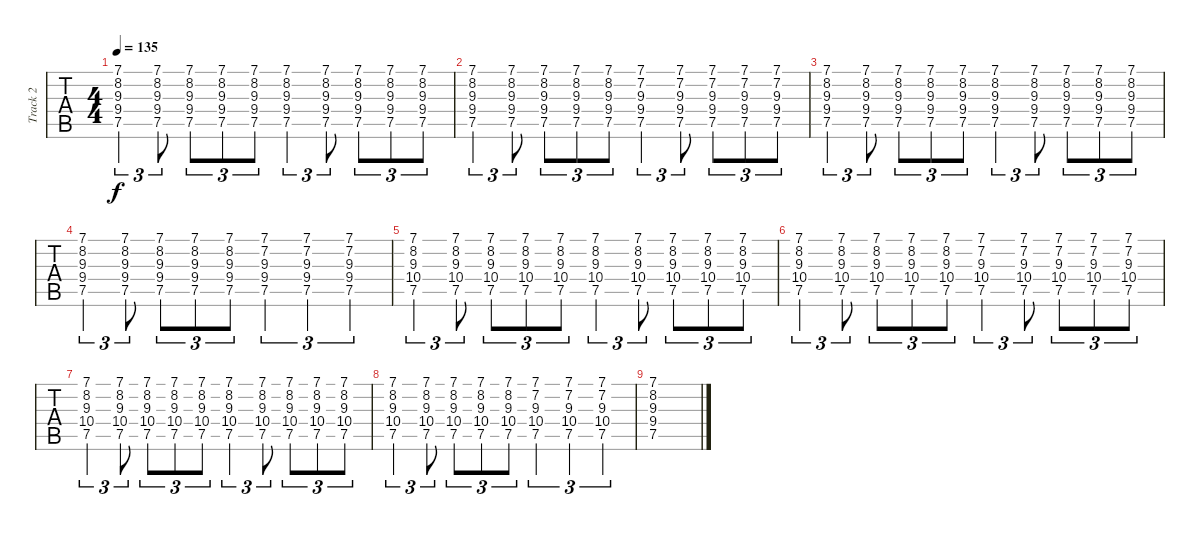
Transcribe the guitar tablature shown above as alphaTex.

\track ("Track 2" "Track 2") {instrument acousticguitarnylon}
\staff {tabs}
\tuning (E4 B3 G3 D3 A2 E2) {hide}
\ts (4 4)
\tempo 135
\clef g2
\ks c
(7.1 8.2 9.3 9.4 7.5).4{tu (3 2) dy f} (7.1 8.2 9.3 9.4 7.5).8{tu (3 2)} (7.1 8.2 9.3 9.4 7.5).8{tu (3 2)} (7.1 8.2 9.3 9.4 7.5).8{tu (3 2)} (7.1 8.2 9.3 9.4 7.5).8{tu (3 2)} (7.1 8.2 9.3 9.4 7.5).4{tu (3 2)} (7.1 8.2 9.3 9.4 7.5).8{tu (3 2)} (7.1 8.2 9.3 9.4 7.5).8{tu (3 2)} (7.1 8.2 9.3 9.4 7.5).8{tu (3 2)} (7.1 8.2 9.3 9.4 7.5).8{tu (3 2)} |
(7.1 8.2 9.3 9.4 7.5).4{tu (3 2)} (7.1 8.2 9.3 9.4 7.5).8{tu (3 2)} (7.1 8.2 9.3 9.4 7.5).8{tu (3 2)} (7.1 8.2 9.3 9.4 7.5).8{tu (3 2)} (7.1 8.2 9.3 9.4 7.5).8{tu (3 2)} (7.1 7.2 9.3 9.4 7.5).4{tu (3 2)} (7.1 7.2 9.3 9.4 7.5).8{tu (3 2)} (7.1 7.2 9.3 9.4 7.5).8{tu (3 2)} (7.1 7.2 9.3 9.4 7.5).8{tu (3 2)} (7.1 7.2 9.3 9.4 7.5).8{tu (3 2)} |
(7.1 8.2 9.3 9.4 7.5).4{tu (3 2)} (7.1 8.2 9.3 9.4 7.5).8{tu (3 2)} (7.1 8.2 9.3 9.4 7.5).8{tu (3 2)} (7.1 8.2 9.3 9.4 7.5).8{tu (3 2)} (7.1 8.2 9.3 9.4 7.5).8{tu (3 2)} (7.1 8.2 9.3 9.4 7.5).4{tu (3 2)} (7.1 8.2 9.3 9.4 7.5).8{tu (3 2)} (7.1 8.2 9.3 9.4 7.5).8{tu (3 2)} (7.1 8.2 9.3 9.4 7.5).8{tu (3 2)} (7.1 8.2 9.3 9.4 7.5).8{tu (3 2)} |
(7.1 8.2 9.3 9.4 7.5).4{tu (3 2)} (7.1 8.2 9.3 9.4 7.5).8{tu (3 2)} (7.1 8.2 9.3 9.4 7.5).8{tu (3 2)} (7.1 8.2 9.3 9.4 7.5).8{tu (3 2)} (7.1 8.2 9.3 9.4 7.5).8{tu (3 2)} (7.1 7.2 9.3 9.4 7.5).4{tu (3 2)} (7.1 7.2 9.3 9.4 7.5).4{tu (3 2)} (7.1 7.2 9.3 9.4 7.5).4{tu (3 2)} |
(7.1 8.2 9.3 10.4 7.5).4{tu (3 2)} (7.1 8.2 9.3 10.4 7.5).8{tu (3 2)} (7.1 8.2 9.3 10.4 7.5).8{tu (3 2)} (7.1 8.2 9.3 10.4 7.5).8{tu (3 2)} (7.1 8.2 9.3 10.4 7.5).8{tu (3 2)} (7.1 8.2 9.3 10.4 7.5).4{tu (3 2)} (7.1 8.2 9.3 10.4 7.5).8{tu (3 2)} (7.1 8.2 9.3 10.4 7.5).8{tu (3 2)} (7.1 8.2 9.3 10.4 7.5).8{tu (3 2)} (7.1 8.2 9.3 10.4 7.5).8{tu (3 2)} |
(7.1 8.2 9.3 10.4 7.5).4{tu (3 2)} (7.1 8.2 9.3 10.4 7.5).8{tu (3 2)} (7.1 8.2 9.3 10.4 7.5).8{tu (3 2)} (7.1 8.2 9.3 10.4 7.5).8{tu (3 2)} (7.1 8.2 9.3 10.4 7.5).8{tu (3 2)} (7.1 7.2 9.3 10.4 7.5).4{tu (3 2)} (7.1 7.2 9.3 10.4 7.5).8{tu (3 2)} (7.1 7.2 9.3 10.4 7.5).8{tu (3 2)} (7.1 7.2 9.3 10.4 7.5).8{tu (3 2)} (7.1 7.2 9.3 10.4 7.5).8{tu (3 2)} |
(7.1 8.2 9.3 10.4 7.5).4{tu (3 2)} (7.1 8.2 9.3 10.4 7.5).8{tu (3 2)} (7.1 8.2 9.3 10.4 7.5).8{tu (3 2)} (7.1 8.2 9.3 10.4 7.5).8{tu (3 2)} (7.1 8.2 9.3 10.4 7.5).8{tu (3 2)} (7.1 8.2 9.3 10.4 7.5).4{tu (3 2)} (7.1 8.2 9.3 10.4 7.5).8{tu (3 2)} (7.1 8.2 9.3 10.4 7.5).8{tu (3 2)} (7.1 8.2 9.3 10.4 7.5).8{tu (3 2)} (7.1 8.2 9.3 10.4 7.5).8{tu (3 2)} |
(7.1 8.2 9.3 10.4 7.5).4{tu (3 2)} (7.1 8.2 9.3 10.4 7.5).8{tu (3 2)} (7.1 8.2 9.3 10.4 7.5).8{tu (3 2)} (7.1 8.2 9.3 10.4 7.5).8{tu (3 2)} (7.1 8.2 9.3 10.4 7.5).8{tu (3 2)} (7.1 7.2 9.3 10.4 7.5).4{tu (3 2)} (7.1 7.2 9.3 10.4 7.5).4{tu (3 2)} (7.1 7.2 9.3 10.4 7.5).4{tu (3 2)} |
(7.1 8.2 9.3 9.4 7.5).1
